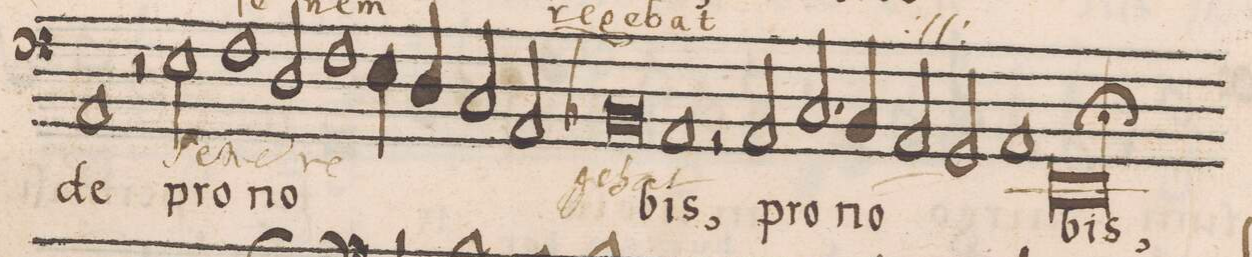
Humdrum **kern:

**kern	**text	**text
*I"BASSVS	*	*
*clefF4	*	*
*k[]	*	*
*met(C|)	*	*
*M2/1	*	*
1AA	-de	-bat
*	*	*Xij
=38-	=38-	=38-
2r	.	.
2E\	pro	ſe-
1F	.	-ne(m)
=39-	=39-	=39-
2D/	no-	.
1F	.	re-
4E\	.	.
4D/	.	.
=40-	=40-	=40-
2C/	.	.
2AA/	.	.
0BB-X	.	-ge-
=41-	=41-	=41-
1AA	-bis,	-bat
=42-	=42-	=42-
2r	.	.
*	*	*ij
2AA/	pro	ſe-
2.C/	no-	-ne(m)
4BBny/	.	re-
=43-	=43-	=43-
2AA/	.	-ge-
2GG/	.	.
1AA	.	.
=44-	=44-	=44-
0EE;/l	-bis,	-bat
*	*	*Xij
==	==	==
*-	*-	*-
